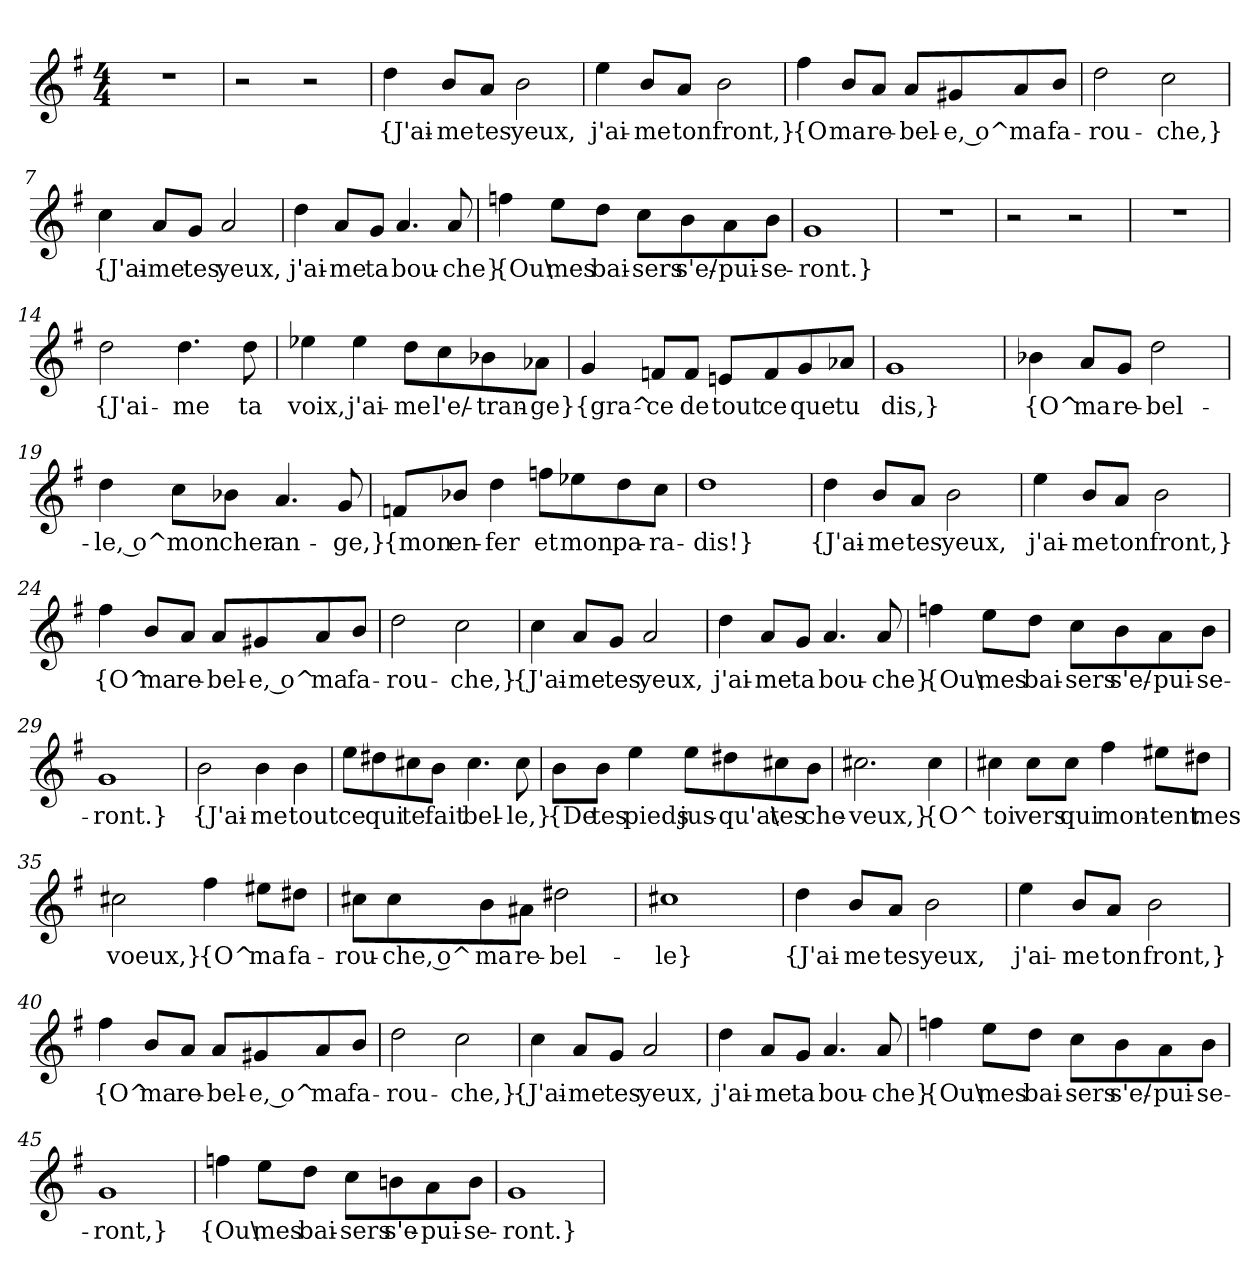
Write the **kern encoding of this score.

**kern	**text
*part1	*part1
*staff1	*staff1
*clefG2	*
*k[f#]	*
*M4/4	*
=1	=1
1r	.
=2	=2
2r	.
2r	.
=3	=3
!	!LO:LY:b
4dd\	{J'ai-
!	!LO:LY:b
8b/L	-me
!	!LO:LY:b
8a/J	tes
!	!LO:LY:b
2b\	yeux,
=4	=4
!	!LO:LY:b
4ee\	j'ai-
!	!LO:LY:b
8b/L	-me
!	!LO:LY:b
8a/J	ton
!	!LO:LY:b
2b\	front,}
=5	=5
!	!LO:LY:b
4ff#\	{O
!	!LO:LY:b
8b/L	ma
!	!LO:LY:b
8a/J	re-
!	!LO:LY:b
8a/L	-bel-
!	!LO:LY:b
8g#X/	-e, o^
!	!LO:LY:b
8a/	ma
!	!LO:LY:b
8b/J	fa-
=6	=6
!	!LO:LY:b
2dd\	-rou-
!	!LO:LY:b
2cc\	-che,}
!!LO:LB:g=z
=7	=7
!	!LO:LY:b
4cc\	{J'ai-
!	!LO:LY:b
8a/L	-me
!	!LO:LY:b
8g/J	tes
!	!LO:LY:b
2a/	yeux,
=8	=8
!	!LO:LY:b
4dd\	j'ai-
!	!LO:LY:b
8a/L	-me
!	!LO:LY:b
8g/J	ta
!	!LO:LY:b
4.a/	bou-
!	!LO:LY:b
8a/	-che}
=9	=9
!	!LO:LY:b
4ffn\	{Ou\
!	!LO:LY:b
8ee\L	mes
!	!LO:LY:b
8dd\J	bai-
!	!LO:LY:b
8cc\L	-sers
!	!LO:LY:b
8b\	s'e/-
!	!LO:LY:b
8a\	-pui-
!	!LO:LY:b
8b\J	-se-
=10	=10
!	!LO:LY:b
1g	-ront.}
=11	=11
1r	.
=12	=12
2r	.
2r	.
!!LO:LB:g=z
=13	=13
1r	.
=14	=14
!	!LO:LY:b
2dd\	{J'ai-
!	!LO:LY:b
4.dd\	-me
!	!LO:LY:b
8dd\	ta
=15	=15
!	!LO:LY:b
4ee-X\	voix,
!	!LO:LY:b
4ee-\	j'ai-
!	!LO:LY:b
8dd\L	-me
!	!LO:LY:b
8cc\	l'e/-
!	!LO:LY:b
8b-X\	-tran-
!	!LO:LY:b
8a-X\J	-ge}
=16	=16
!	!LO:LY:b
4g/	{gra^-
!	!LO:LY:b
8fn/L	-ce
!	!LO:LY:b
8f/J	de
!	!LO:LY:b
8en/L	tout
!	!LO:LY:b
8f/	ce
!	!LO:LY:b
8g/	que
!	!LO:LY:b
8a-X/J	tu
=17	=17
!	!LO:LY:b
1g	dis,}
=18	=18
!	!LO:LY:b
4b-X\	{O^
!	!LO:LY:b
8a/L	ma
!	!LO:LY:b
8g/J	re-
!	!LO:LY:b
2dd\	-bel-
!!LO:LB:g=z
=19	=19
!	!LO:LY:b
4dd\	-le, o^
!	!LO:LY:b
8cc\L	mon
!	!LO:LY:b
8b-X\J	cher
!	!LO:LY:b
4.a/	an-
!	!LO:LY:b
8g/	-ge,}
=20	=20
!	!LO:LY:b
8fn/L	{mon
!	!LO:LY:b
8b-X/J	en-
!	!LO:LY:b
4dd\	-fer
!	!LO:LY:b
8ffn\L	et
!	!LO:LY:b
8ee-X\	mon
!	!LO:LY:b
8dd\	pa-
!	!LO:LY:b
8cc\J	-ra-
=21	=21
!	!LO:LY:b
1dd	-dis!}
=22	=22
!	!LO:LY:b
4dd\	{J'ai-
!	!LO:LY:b
8b/L	-me
!	!LO:LY:b
8a/J	tes
!	!LO:LY:b
2b\	yeux,
!!LO:LB:g=z
=23	=23
!	!LO:LY:b
4ee\	j'ai-
!	!LO:LY:b
8b/L	-me
!	!LO:LY:b
8a/J	ton
!	!LO:LY:b
2b\	front,}
=24	=24
!	!LO:LY:b
4ff#\	{O^
!	!LO:LY:b
8b/L	ma
!	!LO:LY:b
8a/J	re-
!	!LO:LY:b
8a/L	-bel-
!	!LO:LY:b
8g#X/	-e, o^
!	!LO:LY:b
8a/	ma
!	!LO:LY:b
8b/J	fa-
=25	=25
!	!LO:LY:b
2dd\	-rou-
!	!LO:LY:b
2cc\	-che,}
=26	=26
!	!LO:LY:b
4cc\	{J'ai-
!	!LO:LY:b
8a/L	-me
!	!LO:LY:b
8g/J	tes
!	!LO:LY:b
2a/	yeux,
!!LO:LB:g=z
=27	=27
!	!LO:LY:b
4dd\	j'ai-
!	!LO:LY:b
8a/L	-me
!	!LO:LY:b
8g/J	ta
!	!LO:LY:b
4.a/	bou-
!	!LO:LY:b
8a/	-che}
=28	=28
!	!LO:LY:b
4ffn\	{Ou\
!	!LO:LY:b
8ee\L	mes
!	!LO:LY:b
8dd\J	bai-
!	!LO:LY:b
8cc\L	-sers
!	!LO:LY:b
8b\	s'e/-
!	!LO:LY:b
8a\	-pui-
!	!LO:LY:b
8b\J	-se-
=29	=29
!	!LO:LY:b
1g	-ront.}
=30	=30
!	!LO:LY:b
2b\	{J'ai-
!	!LO:LY:b
4b\	-me
!	!LO:LY:b
4b\	tout
!!LO:LB:g=z
=31	=31
!	!LO:LY:b
8ee\L	ce
!	!LO:LY:b
8dd#X\	qui
!	!LO:LY:b
8cc#X\	te
!	!LO:LY:b
8b\J	fait
!	!LO:LY:b
4.cc#\	bel-
!	!LO:LY:b
8cc#\	-le,}
=32	=32
!	!LO:LY:b
8b\L	{De
!	!LO:LY:b
8b\J	tes
!	!LO:LY:b
4ee\	pieds
!	!LO:LY:b
8ee\L	jus-
!	!LO:LY:b
8dd#X\	-qu'a\
!	!LO:LY:b
8cc#X\	tes
!	!LO:LY:b
8b\J	che-
=33	=33
!	!LO:LY:b
2.cc#X\	-veux,}
!	!LO:LY:b
4cc#\	{O^
=34	=34
!	!LO:LY:b
4cc#X\	toi
!	!LO:LY:b
8cc#\L	vers
!	!LO:LY:b
8cc#\J	qui
!	!LO:LY:b
4ff#\	mon-
!	!LO:LY:b
8ee#X\L	-tent
!	!LO:LY:b
8dd#X\J	mes
!!LO:LB:g=z
=35	=35
!	!LO:LY:b
2cc#X\	voeux,}
!	!LO:LY:b
4ff#\	{O^
!	!LO:LY:b
8ee#X\L	ma
!	!LO:LY:b
8dd#X\J	fa-
=36	=36
!	!LO:LY:b
8cc#X\L	-rou-
!	!LO:LY:b
8cc#\	-che, o^
!	!LO:LY:b
8b\	ma
!	!LO:LY:b
8a#X\J	re-
!	!LO:LY:b
2dd#X\	-bel-
=37	=37
!	!LO:LY:b
1cc#X	-le}
=38	=38
!	!LO:LY:b
4dd\	{J'ai-
!	!LO:LY:b
8b/L	-me
!	!LO:LY:b
8a/J	tes
!	!LO:LY:b
2b\	yeux,
=39	=39
!	!LO:LY:b
4ee\	j'ai-
!	!LO:LY:b
8b/L	-me
!	!LO:LY:b
8a/J	ton
!	!LO:LY:b
2b\	front,}
!!LO:LB:g=z
=40	=40
!	!LO:LY:b
4ff#\	{O^
!	!LO:LY:b
8b/L	ma
!	!LO:LY:b
8a/J	re-
!	!LO:LY:b
8a/L	-bel-
!	!LO:LY:b
8g#X/	-e, o^
!	!LO:LY:b
8a/	ma
!	!LO:LY:b
8b/J	fa-
=41	=41
!	!LO:LY:b
2dd\	-rou-
!	!LO:LY:b
2cc\	-che,}
=42	=42
!	!LO:LY:b
4cc\	{J'ai-
!	!LO:LY:b
8a/L	-me
!	!LO:LY:b
8g/J	tes
!	!LO:LY:b
2a/	yeux,
=43	=43
!	!LO:LY:b
4dd\	j'ai-
!	!LO:LY:b
8a/L	-me
!	!LO:LY:b
8g/J	ta
!	!LO:LY:b
4.a/	bou-
!	!LO:LY:b
8a/	-che}
!!LO:LB:g=z
=44	=44
!	!LO:LY:b
4ffn\	{Ou\
!	!LO:LY:b
8ee\L	mes
!	!LO:LY:b
8dd\J	bai-
!	!LO:LY:b
8cc\L	-sers
!	!LO:LY:b
8b\	s'e/-
!	!LO:LY:b
8a\	-pui-
!	!LO:LY:b
8b\J	-se-
=45	=45
!	!LO:LY:b
1g	-ront,}
=46	=46
!	!LO:LY:b
4ffn\	{Ou\
!	!LO:LY:b
8ee\L	mes
!	!LO:LY:b
8dd\J	bai-
!	!LO:LY:b
8cc\L	-sers
!	!LO:LY:b
8bn\	s'e-
!	!LO:LY:b
8a\	-pui-
!	!LO:LY:b
8b\J	-se-
=47	=47
!	!LO:LY:b
1g	-ront.}
=	=
*-	*-
